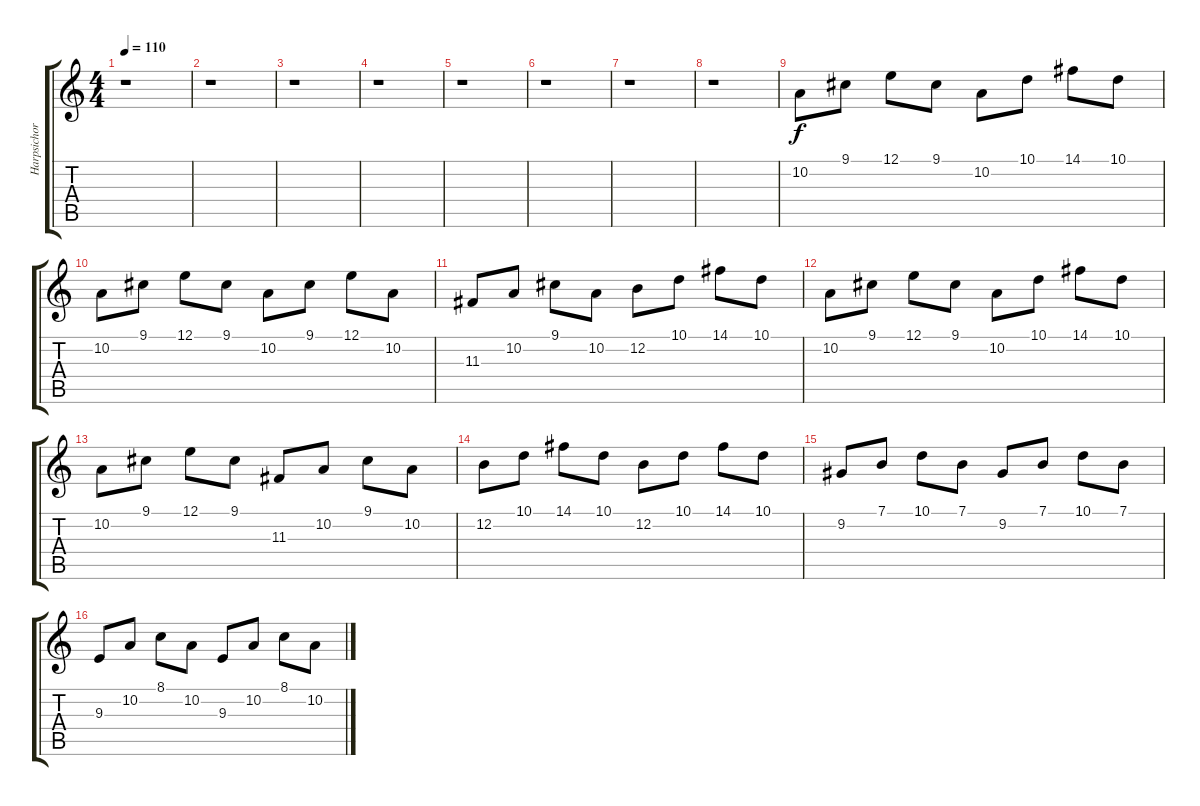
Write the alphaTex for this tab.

\track ("Harpsichord" "Harpsichor") {instrument harpsichord}
\staff {score tabs}
\tuning (E4 B3 G3 D3 A2 E2) {hide}
\ts (4 4)
\tempo 110
\clef g2
\ks c
r.1{dy mf} |
r.1 |
r.1 |
r.1 |
r.1 |
r.1 |
r.1 |
r.1 |
10.2.8{dy f volume 12} 9.1.8 12.1.8 9.1.8 10.2.8 10.1.8 14.1.8 10.1.8 |
10.2.8 9.1.8 12.1.8 9.1.8 10.2.8 9.1.8 12.1.8 10.2.8 |
11.3.8 10.2.8 9.1.8 10.2.8 12.2.8 10.1.8 14.1.8 10.1.8 |
10.2.8 9.1.8 12.1.8 9.1.8 10.2.8 10.1.8 14.1.8 10.1.8 |
10.2.8 9.1.8 12.1.8 9.1.8 11.3.8 10.2.8 9.1.8 10.2.8 |
12.2.8 10.1.8 14.1.8 10.1.8 12.2.8 10.1.8 14.1.8 10.1.8 |
9.2.8 7.1.8 10.1.8 7.1.8 9.2.8 7.1.8 10.1.8 7.1.8 |
9.3.8 10.2.8 8.1.8 10.2.8 9.3.8 10.2.8 8.1.8 10.2.8
